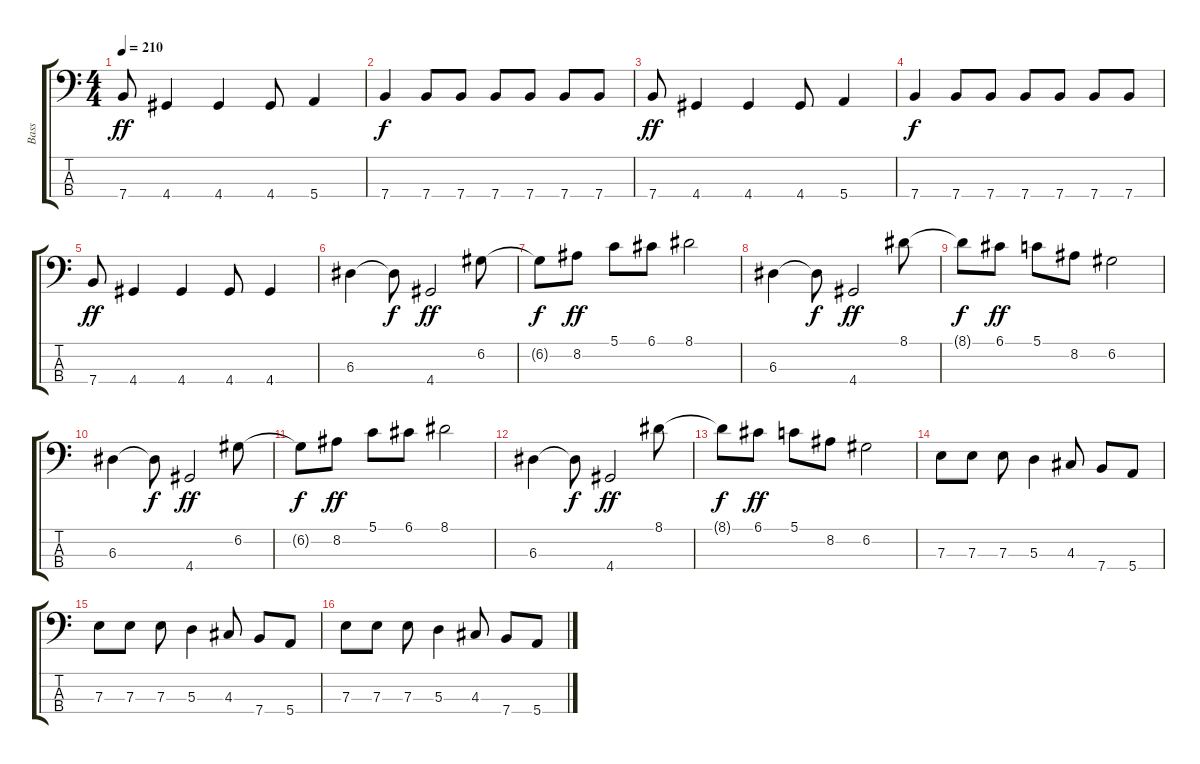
\track ("Bass" "Bass") {instrument electricbassfinger}
\staff {score tabs}
\tuning (G2 D2 A1 E1) {hide}
\ts (4 4)
\tempo 210
\clef f4
\ks c
7.4.8{dy ff} 4.4.4 4.4.4 4.4.8 5.4.4 |
7.4.4{dy f} 7.4.8 7.4.8 7.4.8 7.4.8 7.4.8 7.4.8 |
7.4.8{dy ff} 4.4.4 4.4.4 4.4.8 5.4.4 |
7.4.4{dy f} 7.4.8 7.4.8 7.4.8 7.4.8 7.4.8 7.4.8 |
7.4.8{dy ff} 4.4.4 4.4.4 4.4.8 4.4.4 |
6.3.4 6.3{t}.8{dy f} 4.4.2{dy ff} 6.2.8 |
6.2{t}.8{dy f} 8.2.8{dy ff} 5.1.8 6.1.8 8.1.2 |
6.3.4 6.3{t}.8{dy f} 4.4.2{dy ff} 8.1.8 |
8.1{t}.8{dy f} 6.1.8{dy ff} 5.1.8 8.2.8 6.2.2 |
6.3.4 6.3{t}.8{dy f} 4.4.2{dy ff} 6.2.8 |
6.2{t}.8{dy f} 8.2.8{dy ff} 5.1.8 6.1.8 8.1.2 |
6.3.4 6.3{t}.8{dy f} 4.4.2{dy ff} 8.1.8 |
8.1{t}.8{dy f} 6.1.8{dy ff} 5.1.8 8.2.8 6.2.2 |
7.3.8 7.3.8 7.3.8 5.3.4 4.3.8 7.4.8 5.4.8 |
7.3.8 7.3.8 7.3.8 5.3.4 4.3.8 7.4.8 5.4.8 |
7.3.8 7.3.8 7.3.8 5.3.4 4.3.8 7.4.8 5.4.8
